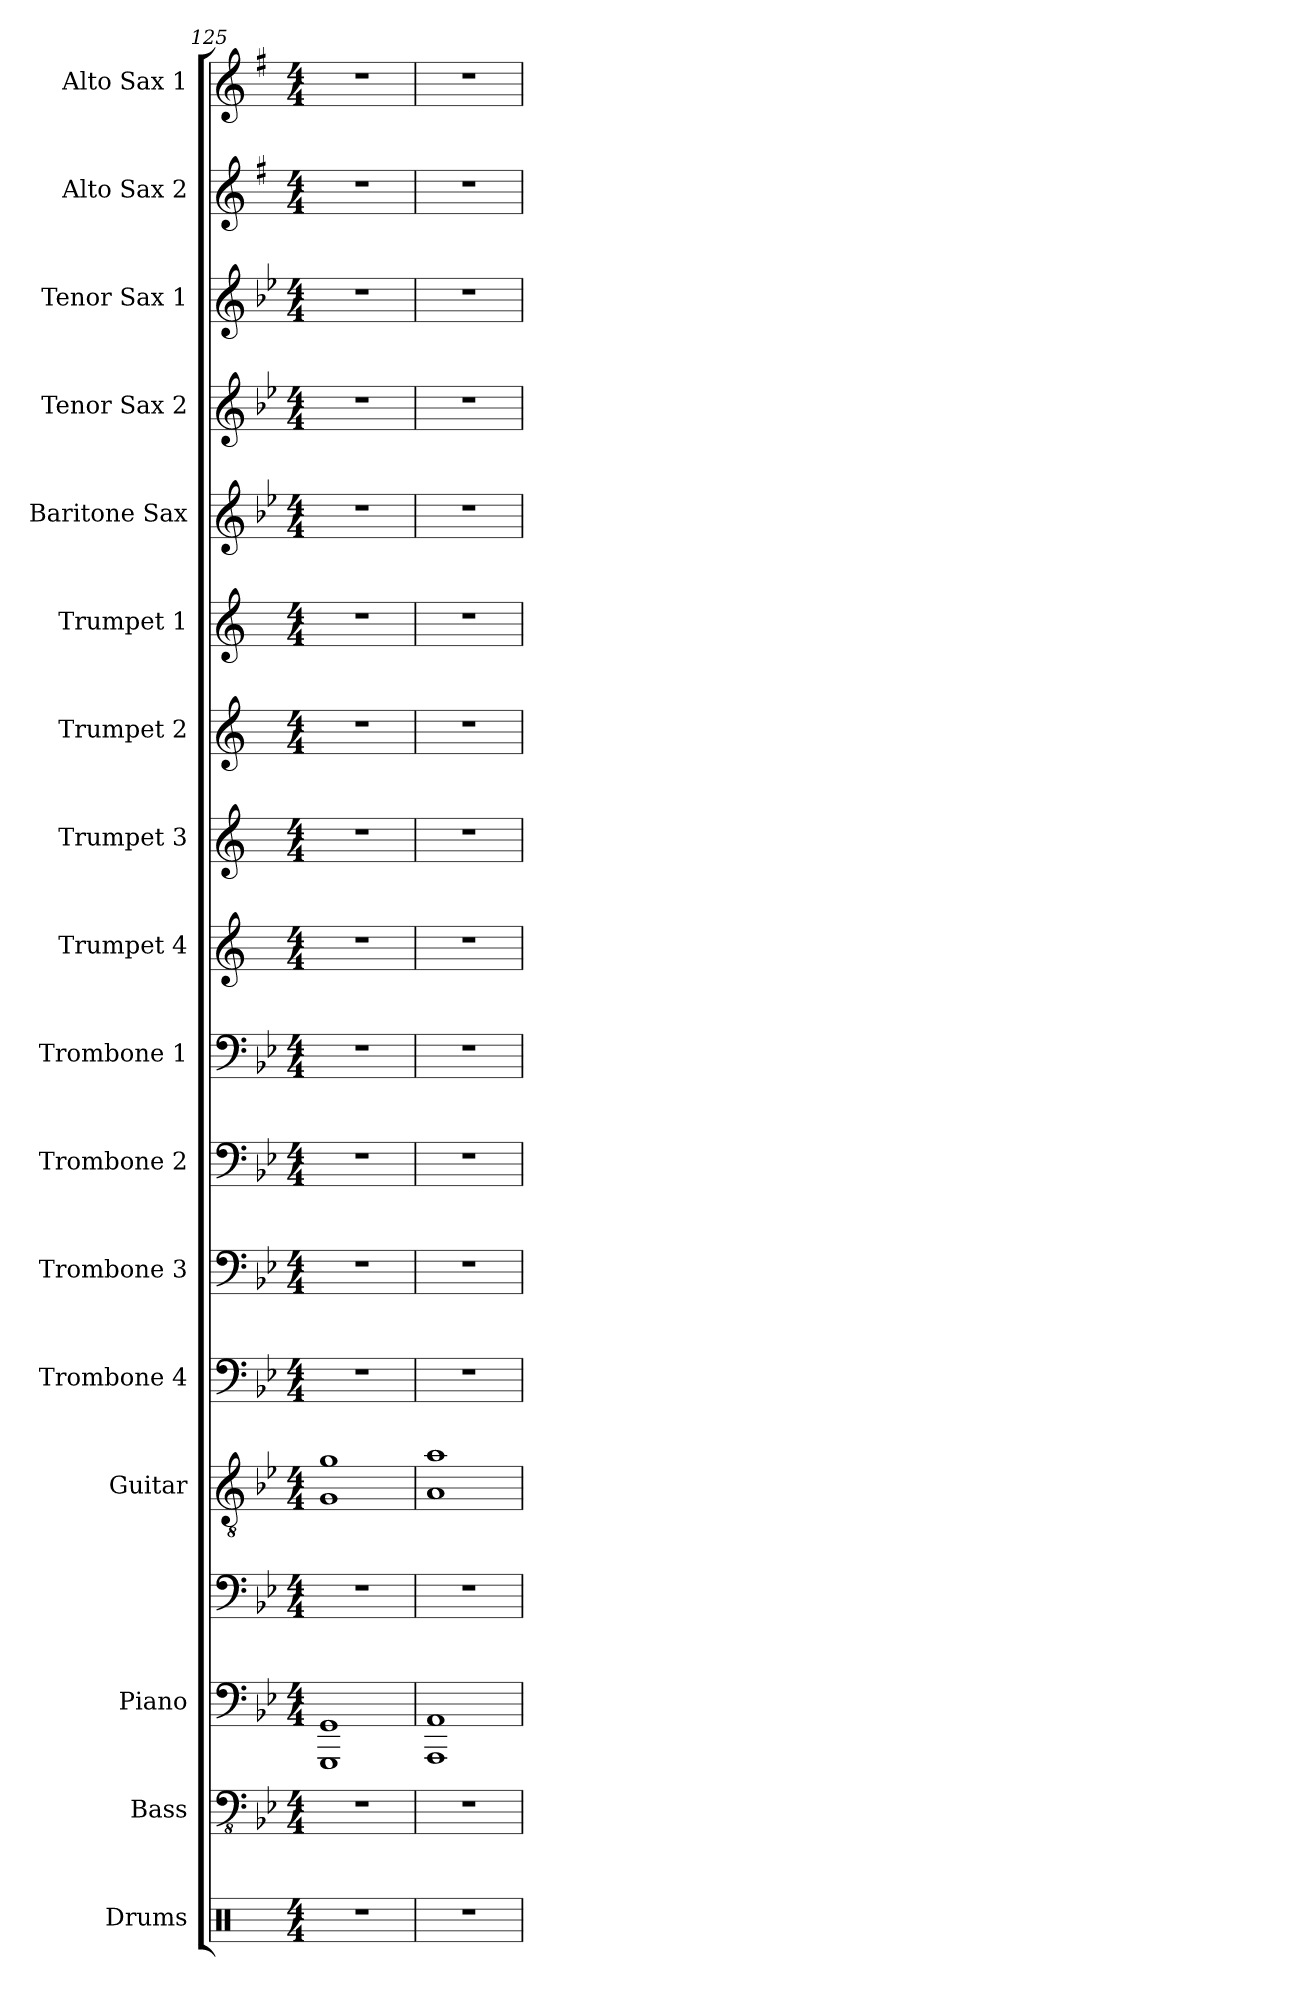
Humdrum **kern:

**kern	**kern	**kern	**kern	**kern	**kern	**kern	**kern	**kern	**kern	**kern	**kern	**kern	**kern	**kern	**kern	**kern	**kern
*part17	*part16	*part15	*part15	*part14	*part13	*part12	*part11	*part10	*part9	*part8	*part7	*part6	*part5	*part4	*part3	*part2	*part1
*staff18	*staff17	*staff16	*staff15	*staff14	*staff13	*staff12	*staff11	*staff10	*staff9	*staff8	*staff7	*staff6	*staff5	*staff4	*staff3	*staff2	*staff1
*I"Drums	*I"Bass	*I"Piano	*	*I"Guitar	*I"Trombone 4	*I"Trombone 3	*I"Trombone 2	*I"Trombone 1	*I"Trumpet 4	*I"Trumpet 3	*I"Trumpet 2	*I"Trumpet 1	*I"Baritone Sax	*I"Tenor Sax 2	*I"Tenor Sax 1	*I"Alto Sax 2	*I"Alto Sax 1
*I'Drums	*I'Bass	*I'Piano	*	*I'Gtr.	*I'Tbn. 4	*I'Tbn. 3	*I'Tbn. 2	*I'Tbn. 1	*I'Tpt. 4	*I'Tpt. 3	*I'Tpt. 2	*I'Tpt. 1	*I'Bari	*I'Tenor 2	*I'Tenor 1	*I'Alto 2	*I'Alto 1
*clefX	*clefFv4	*clefF4	*clefF4	*clefGv2	*clefF4	*clefF4	*clefF4	*clefF4	*clefG2	*clefG2	*clefG2	*clefG2	*clefG2	*clefG2	*clefG2	*clefG2	*clefG2
*	*	*	*	*	*	*	*	*	*ITrd1c2	*ITrd1c2	*ITrd1c2	*ITrd1c2	*ITrd12c21	*ITrd8c14	*ITrd8c14	*ITrd5c9	*ITrd5c9
*k[]	*k[b-e-]	*k[b-e-]	*k[b-e-]	*k[b-e-]	*k[b-e-]	*k[b-e-]	*k[b-e-]	*k[b-e-]	*k[b-e-]	*k[b-e-]	*k[b-e-]	*k[b-e-]	*k[b-e-]	*k[b-e-]	*k[b-e-]	*k[b-e-]	*k[b-e-]
*M4/4	*M4/4	*M4/4	*M4/4	*M4/4	*M4/4	*M4/4	*M4/4	*M4/4	*M4/4	*M4/4	*M4/4	*M4/4	*M4/4	*M4/4	*M4/4	*M4/4	*M4/4
=125	=125	=125	=125	=125	=125	=125	=125	=125	=125	=125	=125	=125	=125	=125	=125	=125	=125
1r	1r	1GGG 1GG	1r	1G 1g	1r	1r	1r	1r	1r	1r	1r	1r	1r	1r	1r	1r	1r
=126	=126	=126	=126	=126	=126	=126	=126	=126	=126	=126	=126	=126	=126	=126	=126	=126	=126
1r	1r	1AAA 1AA	1r	1A 1a	1r	1r	1r	1r	1r	1r	1r	1r	1r	1r	1r	1r	1r
=	=	=	=	=	=	=	=	=	=	=	=	=	=	=	=	=	=
*-	*-	*-	*-	*-	*-	*-	*-	*-	*-	*-	*-	*-	*-	*-	*-	*-	*-
